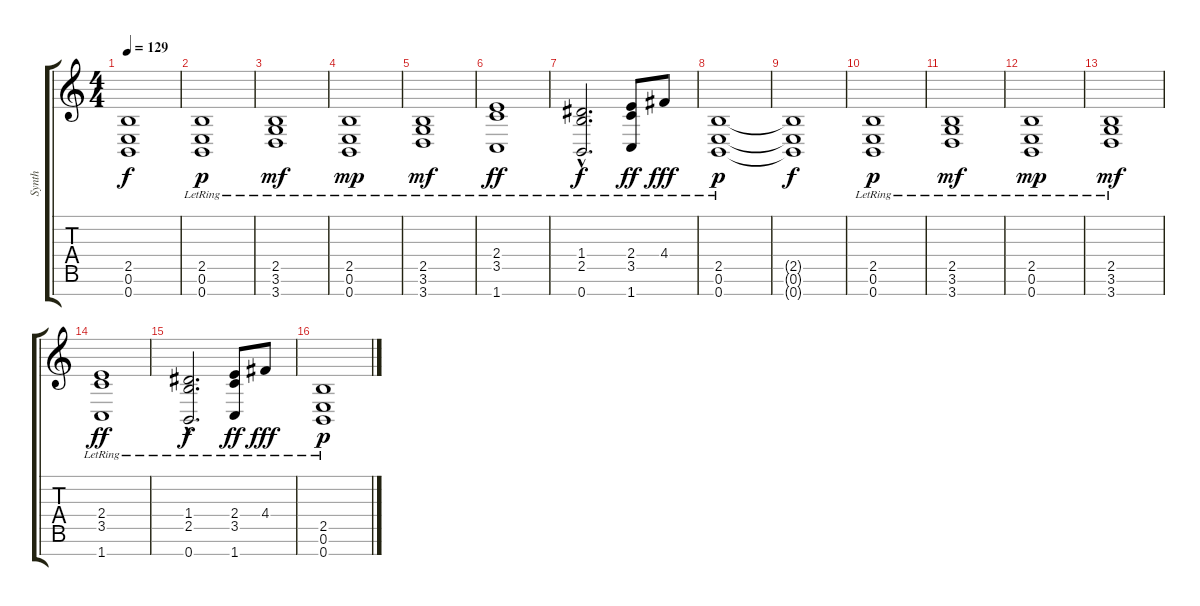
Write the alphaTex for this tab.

\track ("Synth" "Synth") {instrument stringensemble2}
\staff {score tabs}
\tuning (E5 B4 G4 D4 A3 E3 B2) {hide}
\ts (4 4)
\tempo 129
\clef g2
\ks c
(2.5{t} 0.6{t} 0.7{t}).1{dy f} |
(2.5{lr} 0.6{lr} 0.7{lr}).1{dy p} |
(2.5{lr} 3.6{lr} 3.7{lr}).1{dy mf} |
(2.5{lr} 0.6{lr} 0.7{lr}).1{dy mp} |
(2.5{lr} 3.6{lr} 3.7{lr}).1{dy mf} |
(2.4{lr} 3.5{lr} 1.7{lr}).1{dy ff} |
(1.4{hac lr} 2.5{hac lr} 0.7{hac lr}).2{d dy f} (2.4{lr} 3.5{lr} 1.7{lr}).8{dy ff} 4.4{lr}.8{dy fff} |
(2.5{lr} 0.6{lr} 0.7{lr}).1{dy p} |
(2.5{t} 0.6{t} 0.7{t}).1{dy f} |
(2.5{lr} 0.6{lr} 0.7{lr}).1{dy p} |
(2.5{lr} 3.6{lr} 3.7{lr}).1{dy mf} |
(2.5{lr} 0.6{lr} 0.7{lr}).1{dy mp} |
(2.5{lr} 3.6{lr} 3.7{lr}).1{dy mf} |
(2.4{lr} 3.5{lr} 1.7{lr}).1{dy ff} |
(1.4{hac lr} 2.5{hac lr} 0.7{hac lr}).2{d dy f} (2.4{lr} 3.5{lr} 1.7{lr}).8{dy ff} 4.4{lr}.8{dy fff} |
(2.5{lr} 0.6{lr} 0.7{lr}).1{dy p}
